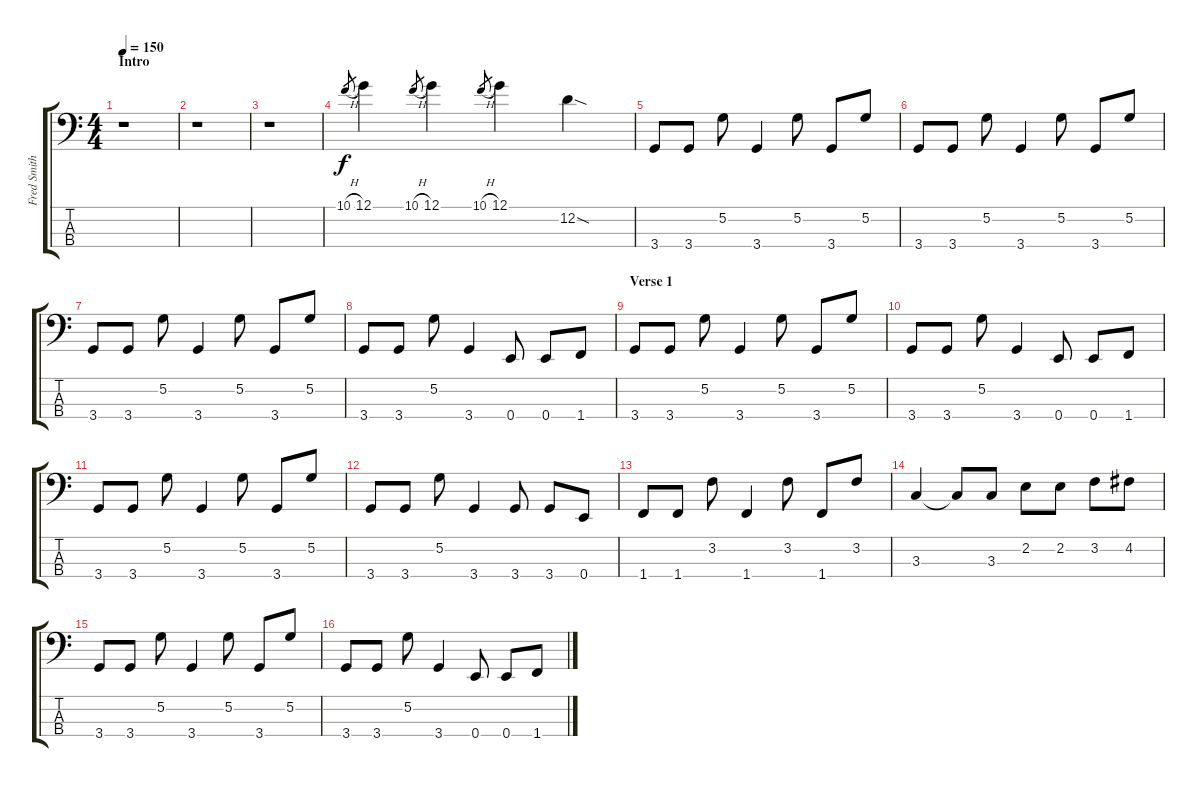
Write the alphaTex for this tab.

\track ("Fred Smith" "Fred Smith") {instrument electricbassfinger}
\staff {score tabs}
\tuning (G2 D2 A1 E1) {hide}
\ts (4 4)
\section ("" "Intro")
\tempo 150
\clef f4
\ks c
r.1{dy f instrument electricbassfinger} |
r.1 |
r.1 |
10.1{h}.8{gr} 12.1.4 10.1{h}.8{gr} 12.1.4 10.1{h}.8{gr} 12.1.4 12.2{sod}.4 |
3.4.8 3.4.8 5.2.8 3.4.4 5.2.8 3.4.8 5.2.8 |
3.4.8 3.4.8 5.2.8 3.4.4 5.2.8 3.4.8 5.2.8 |
3.4.8 3.4.8 5.2.8 3.4.4 5.2.8 3.4.8 5.2.8 |
3.4.8 3.4.8 5.2.8 3.4.4 0.4.8 0.4.8 1.4.8 |
\section ("" "Verse 1")
3.4.8 3.4.8 5.2.8 3.4.4 5.2.8 3.4.8 5.2.8 |
3.4.8 3.4.8 5.2.8 3.4.4 0.4.8 0.4.8 1.4.8 |
3.4.8 3.4.8 5.2.8 3.4.4 5.2.8 3.4.8 5.2.8 |
3.4.8 3.4.8 5.2.8 3.4.4 3.4.8 3.4.8 0.4.8 |
1.4.8 1.4.8 3.2.8 1.4.4 3.2.8 1.4.8 3.2.8 |
3.3.4 3.3{t}.8 3.3.8 2.2.8 2.2.8 3.2.8 4.2.8 |
3.4.8 3.4.8 5.2.8 3.4.4 5.2.8 3.4.8 5.2.8 |
3.4.8 3.4.8 5.2.8 3.4.4 0.4.8 0.4.8 1.4.8
